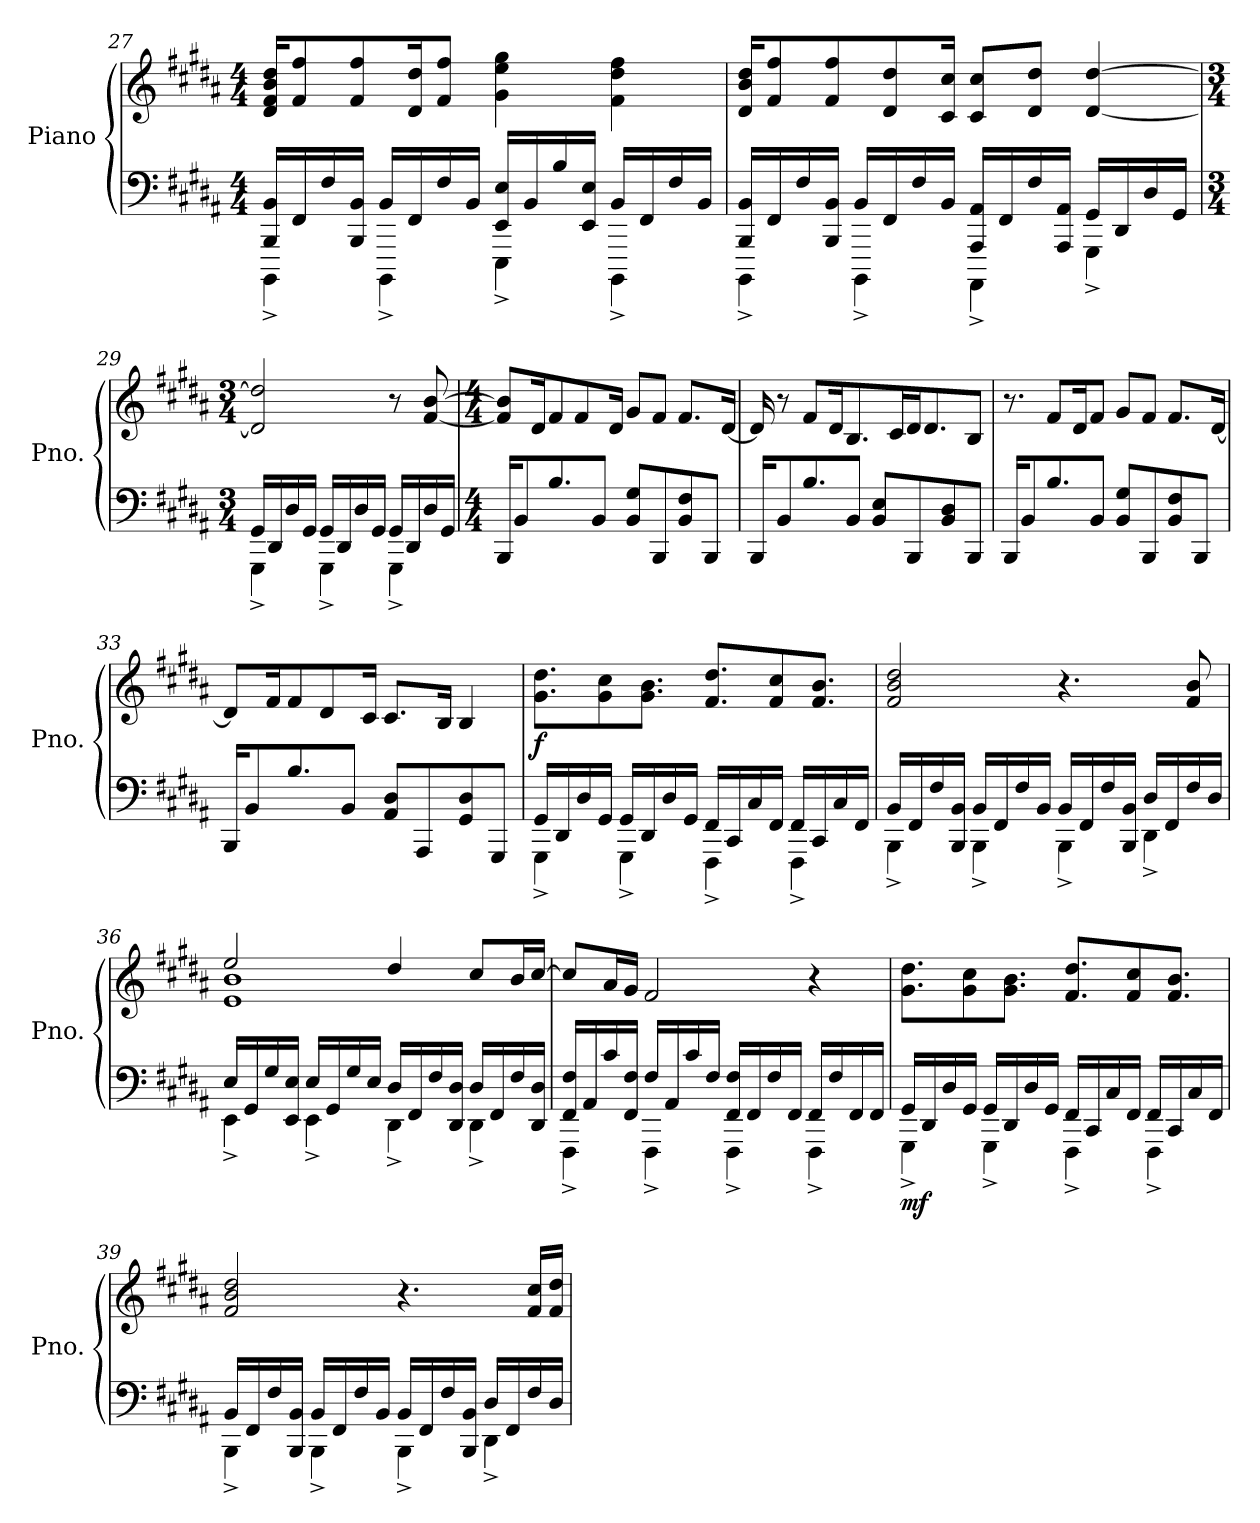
**kern	**kern	**dynam
*part1	*part1	*part1
*staff2	*staff1	*staff1/2
*I"Piano	*	*
*I'Pno.	*	*
*clefF4	*clefG2	*
*k[f#c#g#d#a#]	*k[f#c#g#d#a#]	*
*M4/4	*M4/4	*
=27	=27	=27
*^	*	*
16BBB/ 16BB/LL	4BBBB^\	16d#/ 16f#/ 16b/ 16dd#/KL	.
16FF#/	.	8f#/ 8ff#/	.
16F#/	.	.	.
16BBB/ 16BB/JJ	.	8f#/ 8ff#/	.
16BB/LL	4BBBB^\	.	.
16FF#/	.	16d#/ 16dd#/K	.
16F#/	.	8f#/ 8ff#/J	.
16BB/JJ	.	.	.
16EE/ 16E/LL	4EEE^\	4g#\ 4ee\ 4gg#\	.
16BB/	.	.	.
16B/	.	.	.
16EE/ 16E/JJ	.	.	.
16BB/LL	4BBBB^\	4f#\ 4dd#\ 4ff#\	.
16FF#/	.	.	.
16F#/	.	.	.
16BB/JJ	.	.	.
!!LO:LB:g=z
=28	=28	=28	=28
16BBB/ 16BB/LL	4BBBB^\	16d#/ 16b/ 16dd#/KL	.
16FF#/	.	8f#/ 8ff#/	.
16F#/	.	.	.
16BBB/ 16BB/JJ	.	8f#/ 8ff#/	.
16BB/LL	4BBBB^\	.	.
16FF#/	.	8d#/ 8dd#/	.
16F#/	.	.	.
16BB/JJ	.	16c#/ 16cc#/Jk	.
16AAA#/ 16AA#/LL	4AAAA#^\	8c#/ 8cc#/L	.
16FF#/	.	.	.
16F#/	.	8d#/ 8dd#/J	.
16AAA#/ 16AA#/JJ	.	.	.
16GG#/LL	4GGG#^\	[4d#/ [4dd#/	.
16DD#/	.	.	.
16D#/	.	.	.
16GG#/JJ	.	.	.
=29	=29	=29	=29
*M3/4	*	*M3/4	*
16GG#/LL	4GGG#^\	2d#/] 2dd#/]	.
16DD#/	.	.	.
16D#/	.	.	.
16GG#/JJ	.	.	.
16GG#/LL	4GGG#^\	.	.
16DD#/	.	.	.
16D#/	.	.	.
16GG#/JJ	.	.	.
16GG#/LL	4GGG#^\	8r	.
16DD#/	.	.	.
16D#/	.	[8f#/ [8b/	.
16GG#/JJ	.	.	.
*v	*v	*	*
=30	=30	=30
*M4/4	*M4/4	*
!	!	!LO:DY:b=2
!	!	!LO:DY:n=1:b
16BBB/KL	8f#/] 8b/]L	mp mf
8BB/	.	.
.	16d#/K	.
8.B/	8f#/	.
.	8f#/	.
8BB/J	.	.
.	16d#/Jk	.
8BB/ 8G#/L	8g#/L	.
8BBB/	8f#/J	.
8BB/ 8F#/	8.f#/L	.
8BBB/J	.	.
.	[16d#/Jk	.
!!LO:LB:g=z
=31	=31	=31
16BBB/KL	16d#/]	.
8BB/	8r	.
8.B/	8f#/L	.
.	16d#/K	.
8BB/J	8.B/	.
8BB/ 8E/L	.	.
.	16c#/L	.
8BBB/	16d#/J	.
.	8.d#/	.
8BB/ 8D#/	.	.
8BBB/J	8B/J	.
=32	=32	=32
16BBB/KL	8.r	.
8BB/	.	.
8.B/	8f#/L	.
.	16d#/K	.
8BB/J	8f#/J	.
8BB/ 8G#/L	8g#/L	.
8BBB/	8f#/J	.
8BB/ 8F#/	8.f#/L	.
8BBB/J	.	.
.	[16d#/Jk	.
=33	=33	=33
16BBB/KL	8d#/L]	.
8BB/	.	.
.	16f#/K	.
8.B/	8f#/	.
.	8d#/	.
8BB/J	.	.
.	16c#/Jk	.
8AA#/ 8D#/L	8.c#/L	.
8AAA#/	.	.
.	16B/Jk	.
8GG#/ 8D#/	4B/	.
8GGG#/J	.	.
!!LO:LB:g=z
=34	=34	=34
*^	*	*
!	!	!	!LO:DY:b
16GG#/LL	4GGG#^\	8.g#\ 8.dd#\L	f
16DD#/	.	.	.
16D#/	.	.	.
16GG#/JJ	.	8g#\ 8cc#\	.
16GG#/LL	4GGG#^\	.	.
16DD#/	.	8.g#\ 8.b\J	.
16D#/	.	.	.
16GG#/JJ	.	.	.
16FF#/LL	4FFF#^\	8.f#/ 8.dd#/L	.
16CC#/	.	.	.
16C#/	.	.	.
16FF#/JJ	.	8f#/ 8cc#/	.
16FF#/LL	4FFF#^\	.	.
16CC#/	.	8.f#/ 8.b/J	.
16C#/	.	.	.
16FF#/JJ	.	.	.
=35	=35	=35	=35
16BB/LL	4BBB^\	2f#/ 2b/ 2dd#/	.
16FF#/	.	.	.
16F#/	.	.	.
16BBB/ 16BB/JJ	.	.	.
16BB/LL	4BBB^\	.	.
16FF#/	.	.	.
16F#/	.	.	.
16BB/JJ	.	.	.
16BB/LL	4BBB^\	4.r	.
16FF#/	.	.	.
16F#/	.	.	.
16BBB/ 16BB/JJ	.	.	.
16D#/LL	4DD#^\	.	.
16FF#/	.	.	.
16F#/	.	8f#/ 8b/	.
16D#/JJ	.	.	.
!!LO:PB:g=z
=36	=36	=36	=36
*	*	*^	*
16E/LL	4EE^\	2ee/	1e 1b	.
16GG#/	.	.	.	.
16G#/	.	.	.	.
16EE/ 16E/JJ	.	.	.	.
16E/LL	4EE^\	.	.	.
16GG#/	.	.	.	.
16G#/	.	.	.	.
16E/JJ	.	.	.	.
16D#/LL	4DD#^\	4dd#/	.	.
16FF#/	.	.	.	.
16F#/	.	.	.	.
16DD#/ 16D#/JJ	.	.	.	.
16D#/LL	4DD#^\	8cc#/L	.	.
16FF#/	.	.	.	.
16F#/	.	16b/L	.	.
16DD#/ 16D#/JJ	.	[16cc#/JJ	.	.
*	*	*v	*v	*
=37	=37	=37	=37
16FF#/ 16F#/LL	4FFF#^\	8cc#/L]	.
16AA#/	.	.	.
16c#/	.	16a#/L	.
16FF#/ 16F#/JJ	.	16g#/JJ	.
16F#/LL	4FFF#^\	2f#/	.
16AA#/	.	.	.
16c#/	.	.	.
16F#/JJ	.	.	.
16FF#/ 16F#/LL	4FFF#^\	.	.
16FF#/	.	.	.
16F#/	.	.	.
16FF#/JJ	.	.	.
16FF#/LL	4FFF#^\	4r	.
16F#/	.	.	.
16FF#/	.	.	.
16FF#/JJ	.	.	.
!!LO:LB:g=z
=38	=38	=38	=38
!	!	!	!LO:DY:b=2
16GG#/LL	4GGG#^\	8.g#\ 8.dd#\L	mf
16DD#/	.	.	.
16D#/	.	.	.
16GG#/JJ	.	8g#\ 8cc#\	.
16GG#/LL	4GGG#^\	.	.
16DD#/	.	8.g#\ 8.b\J	.
16D#/	.	.	.
16GG#/JJ	.	.	.
16FF#/LL	4FFF#^\	8.f#/ 8.dd#/L	.
16CC#/	.	.	.
16C#/	.	.	.
16FF#/JJ	.	8f#/ 8cc#/	.
16FF#/LL	4FFF#^\	.	.
16CC#/	.	8.f#/ 8.b/J	.
16C#/	.	.	.
16FF#/JJ	.	.	.
=39	=39	=39	=39
16BB/LL	4BBB^\	2f#/ 2b/ 2dd#/	.
16FF#/	.	.	.
16F#/	.	.	.
16BBB/ 16BB/JJ	.	.	.
16BB/LL	4BBB^\	.	.
16FF#/	.	.	.
16F#/	.	.	.
16BB/JJ	.	.	.
16BB/LL	4BBB^\	4.r	.
16FF#/	.	.	.
16F#/	.	.	.
16BBB/ 16BB/JJ	.	.	.
16D#/LL	4DD#^\	.	.
16FF#/	.	.	.
16F#/	.	16f#/ 16cc#/LL	.
16D#/JJ	.	16f#/ 16dd#/JJ	.
*v	*v	*	*
=	=	=
*-	*-	*-
